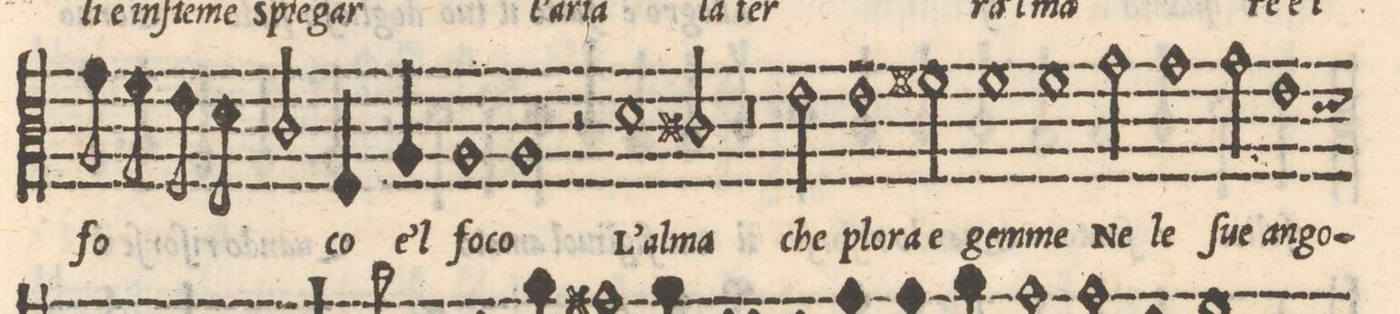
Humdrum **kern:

**kern	**text
*I"QVINTO	*
*clefC3	*
*k[]	*
*met(C|)	*
*M2/1	*
8g\	fo-
8f\	.
8e\	.
8d\	.
2c/	.
4F/	-co
4A/	e'l
=11-	=11-
1A	fo-
1A	-co
=12-	=12-
2r	.
1d	L'al-
2c#X/	-ma
=13-	=13-
0r	.
=14-	=14-
2e\	che
1e	pl-
2f#X\	-ra e
=15-	=15-
1f#yX	gem-
1f#	-me
=16-	=16-
2g\	Ne
1g	le
2g\	ſue an-
=17-	=17-
1e	-go-
*-	*-
